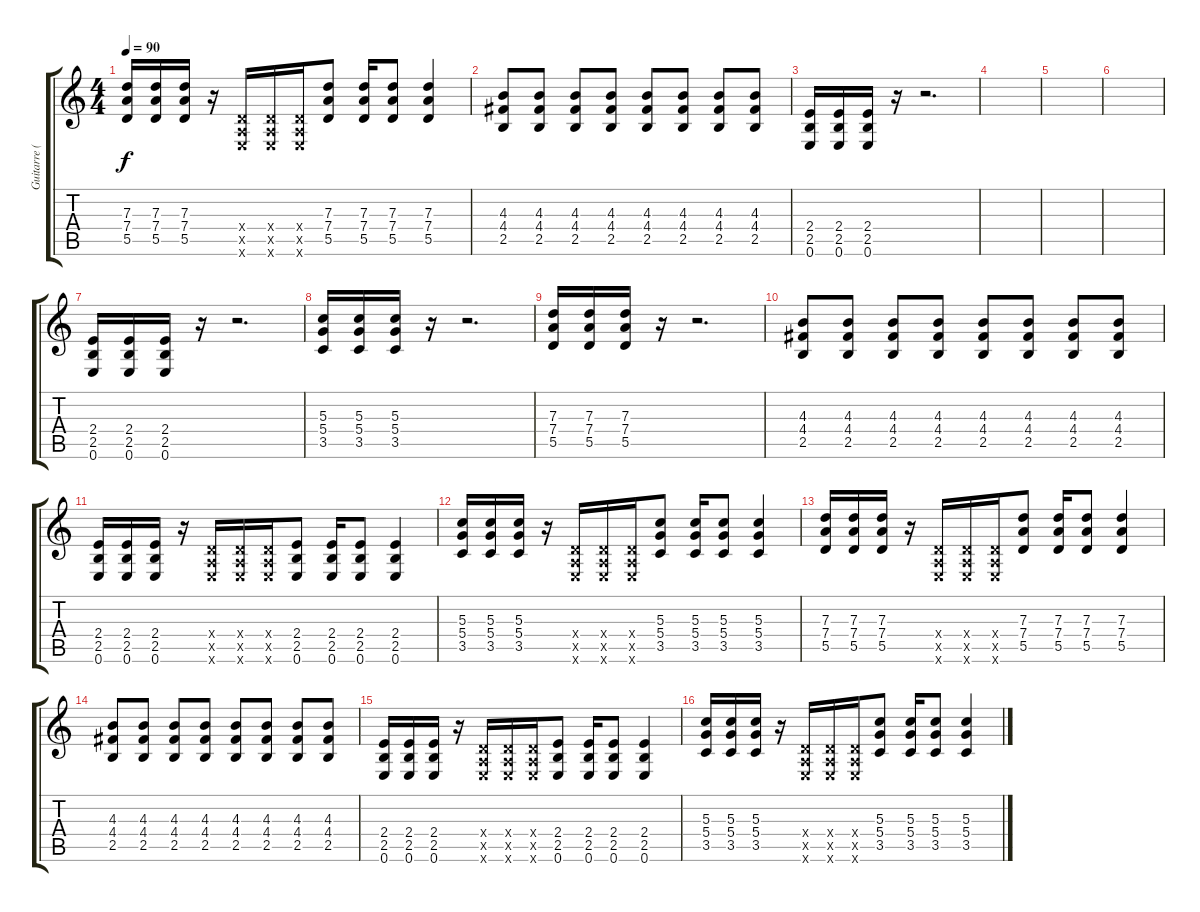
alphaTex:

\track ("Guitarre (Distortion)" "Guitarre (") {instrument overdrivenguitar}
\staff {score tabs}
\tuning (E4 B3 G3 D3 A2 E2) {hide}
\ts (4 4)
\tempo 90
\clef g2
\ks c
(7.3 7.4 5.5).16{dy f} (7.3 7.4 5.5).16 (7.3 7.4 5.5).16 r.16 (0.4{x} 0.5{x} 0.6{x}).16 (0.4{x} 0.5{x} 0.6{x}).16 (0.4{x} 0.5{x} 0.6{x}).16 (7.3 7.4 5.5).8 (7.3 7.4 5.5).16 (7.3 7.4 5.5).8 (7.3 7.4 5.5).4 |
(4.3 4.4 2.5).8 (4.3 4.4 2.5).8 (4.3 4.4 2.5).8 (4.3 4.4 2.5).8 (4.3 4.4 2.5).8 (4.3 4.4 2.5).8 (4.3 4.4 2.5).8 (4.3 4.4 2.5).8 |
(2.4 2.5 0.6).16 (2.4 2.5 0.6).16 (2.4 2.5 0.6).16 r.16 r.2{d} |
|
|
|
(2.4 2.5 0.6).16 (2.4 2.5 0.6).16 (2.4 2.5 0.6).16 r.16 r.2{d} |
(5.3 5.4 3.5).16 (5.3 5.4 3.5).16 (5.3 5.4 3.5).16 r.16 r.2{d} |
(7.3 7.4 5.5).16 (7.3 7.4 5.5).16 (7.3 7.4 5.5).16 r.16 r.2{d} |
(4.3 4.4 2.5).8 (4.3 4.4 2.5).8 (4.3 4.4 2.5).8 (4.3 4.4 2.5).8 (4.3 4.4 2.5).8 (4.3 4.4 2.5).8 (4.3 4.4 2.5).8 (4.3 4.4 2.5).8 |
(2.4 2.5 0.6).16 (2.4 2.5 0.6).16 (2.4 2.5 0.6).16 r.16 (0.4{x} 0.5{x} 0.6{x}).16 (0.4{x} 0.5{x} 0.6{x}).16 (0.4{x} 0.5{x} 0.6{x}).16 (2.4 2.5 0.6).8 (2.4 2.5 0.6).16 (2.4 2.5 0.6).8 (2.4 2.5 0.6).4 |
(5.3 5.4 3.5).16 (5.3 5.4 3.5).16 (5.3 5.4 3.5).16 r.16 (0.4{x} 0.5{x} 0.6{x}).16 (0.4{x} 0.5{x} 0.6{x}).16 (0.4{x} 0.5{x} 0.6{x}).16 (5.3 5.4 3.5).8 (5.3 5.4 3.5).16 (5.3 5.4 3.5).8 (5.3 5.4 3.5).4 |
(7.3 7.4 5.5).16 (7.3 7.4 5.5).16 (7.3 7.4 5.5).16 r.16 (0.4{x} 0.5{x} 0.6{x}).16 (0.4{x} 0.5{x} 0.6{x}).16 (0.4{x} 0.5{x} 0.6{x}).16 (7.3 7.4 5.5).8 (7.3 7.4 5.5).16 (7.3 7.4 5.5).8 (7.3 7.4 5.5).4 |
(4.3 4.4 2.5).8 (4.3 4.4 2.5).8 (4.3 4.4 2.5).8 (4.3 4.4 2.5).8 (4.3 4.4 2.5).8 (4.3 4.4 2.5).8 (4.3 4.4 2.5).8 (4.3 4.4 2.5).8 |
(2.4 2.5 0.6).16 (2.4 2.5 0.6).16 (2.4 2.5 0.6).16 r.16 (0.4{x} 0.5{x} 0.6{x}).16 (0.4{x} 0.5{x} 0.6{x}).16 (0.4{x} 0.5{x} 0.6{x}).16 (2.4 2.5 0.6).8 (2.4 2.5 0.6).16 (2.4 2.5 0.6).8 (2.4 2.5 0.6).4 |
(5.3 5.4 3.5).16 (5.3 5.4 3.5).16 (5.3 5.4 3.5).16 r.16 (0.4{x} 0.5{x} 0.6{x}).16 (0.4{x} 0.5{x} 0.6{x}).16 (0.4{x} 0.5{x} 0.6{x}).16 (5.3 5.4 3.5).8 (5.3 5.4 3.5).16 (5.3 5.4 3.5).8 (5.3 5.4 3.5).4
